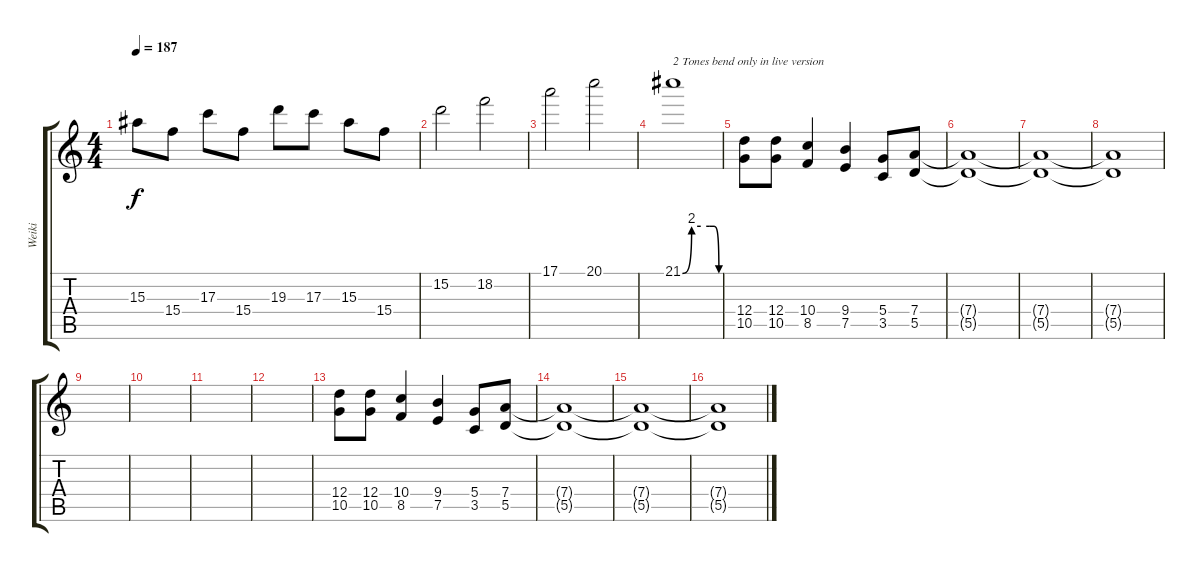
\track ("Weiki" "Weiki") {instrument distortionguitar}
\staff {score tabs}
\tuning (E4 B3 G3 D3 A2 E2) {hide}
\ts (4 4)
\tempo 187
\clef g2
\ks c
15.3.8{dy f} 15.4.8 17.3.8 15.4.8 19.3.8 17.3.8 15.3.8 15.4.8 |
15.2.2 18.2.2 |
17.1.2 20.1.2 |
21.1{be (custom 0 0 15 8 30 8 45 8 52 8 60 0)}.1{txt "2 Tones bend only in live version"} |
(12.4 10.5).8 (12.4 10.5).8 (10.4 8.5).4 (9.4 7.5).4 (5.4 3.5).8 (7.4 5.5).8 |
(7.4{t} 5.5{t}).1 |
(7.4{t} 5.5{t}).1{volume 9} |
(7.4{t} 5.5{t}).1{volume 0} |
|
|
|
|
(12.4 10.5).8{volume 13} (12.4 10.5).8 (10.4 8.5).4 (9.4 7.5).4 (5.4 3.5).8 (7.4 5.5).8 |
(7.4{t} 5.5{t}).1 |
(7.4{t} 5.5{t}).1{volume 9} |
(7.4{t} 5.5{t}).1{volume 0}
